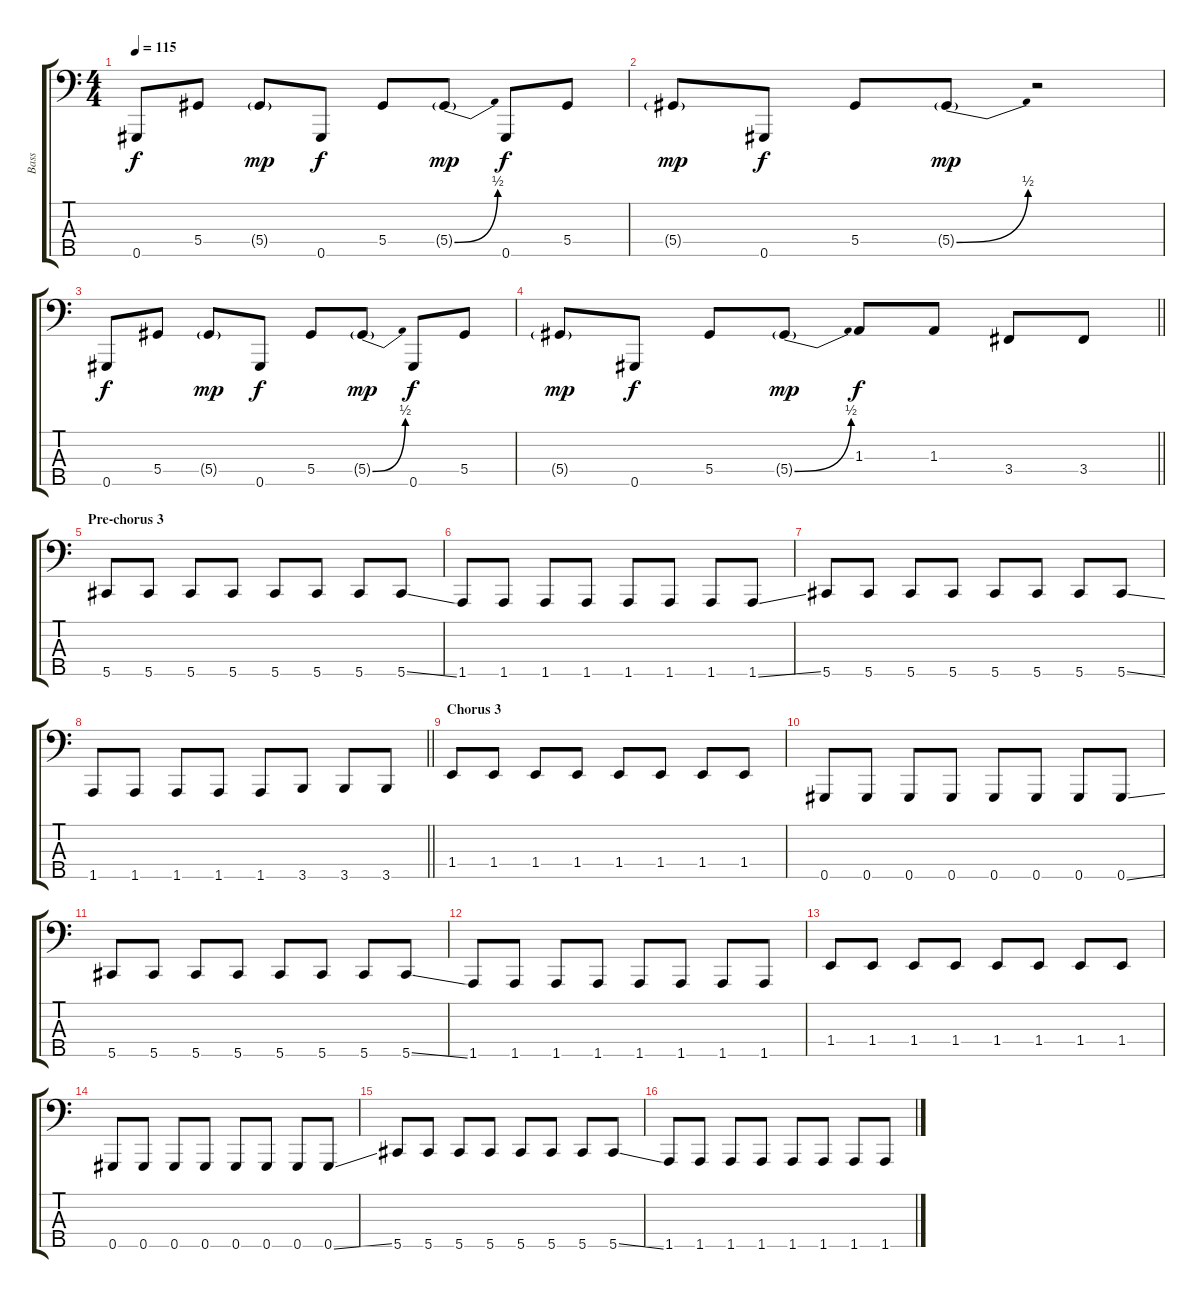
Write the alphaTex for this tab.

\track ("Bass" "Bass") {instrument electricbassfinger}
\staff {score tabs}
\tuning (Gb2 Db2 Ab1 Eb1 Ab0) {hide}
\ts (4 4)
\tempo 115
\clef f4
\ks c
0.5.8{dy f} 5.4.8 5.4{g}.8{dy mp} 0.5.8{dy f} 5.4.8 5.4{be (bend 0 0 60 2) g}.8{dy mp} 0.5.8{dy f} 5.4.8 |
5.4{g}.8{dy mp} 0.5.8{dy f} 5.4.8 5.4{be (bend 0 0 60 2) g}.8{dy mp} r.2 |
0.5.8{dy f} 5.4.8 5.4{g}.8{dy mp} 0.5.8{dy f} 5.4.8 5.4{be (bend 0 0 60 2) g}.8{dy mp} 0.5.8{dy f} 5.4.8 |
\barLineRight lightlight
5.4{g}.8{dy mp} 0.5.8{dy f} 5.4.8 5.4{be (bend 0 0 60 2) g}.8{dy mp} 1.3.8{dy f} 1.3.8 3.4.8 3.4.8 |
\section ("" "Pre-chorus 3")
5.5.8 5.5.8 5.5.8 5.5.8 5.5.8 5.5.8 5.5.8 5.5{ss}.8 |
1.5.8 1.5.8 1.5.8 1.5.8 1.5.8 1.5.8 1.5.8 1.5{ss}.8 |
5.5.8 5.5.8 5.5.8 5.5.8 5.5.8 5.5.8 5.5.8 5.5{ss}.8 |
\barLineRight lightlight
1.5.8 1.5.8 1.5.8 1.5.8 1.5.8 3.5.8 3.5.8 3.5.8 |
\section ("" "Chorus 3")
1.4.8 1.4.8 1.4.8 1.4.8 1.4.8 1.4.8 1.4.8 1.4.8 |
0.5.8 0.5.8 0.5.8 0.5.8 0.5.8 0.5.8 0.5.8 0.5{ss}.8 |
5.5.8 5.5.8 5.5.8 5.5.8 5.5.8 5.5.8 5.5.8 5.5{ss}.8 |
1.5.8 1.5.8 1.5.8 1.5.8 1.5.8 1.5.8 1.5.8 1.5.8 |
1.4.8 1.4.8 1.4.8 1.4.8 1.4.8 1.4.8 1.4.8 1.4.8 |
0.5.8 0.5.8 0.5.8 0.5.8 0.5.8 0.5.8 0.5.8 0.5{ss}.8 |
5.5.8 5.5.8 5.5.8 5.5.8 5.5.8 5.5.8 5.5.8 5.5{ss}.8 |
1.5.8 1.5.8 1.5.8 1.5.8 1.5.8 1.5.8 1.5.8 1.5.8
